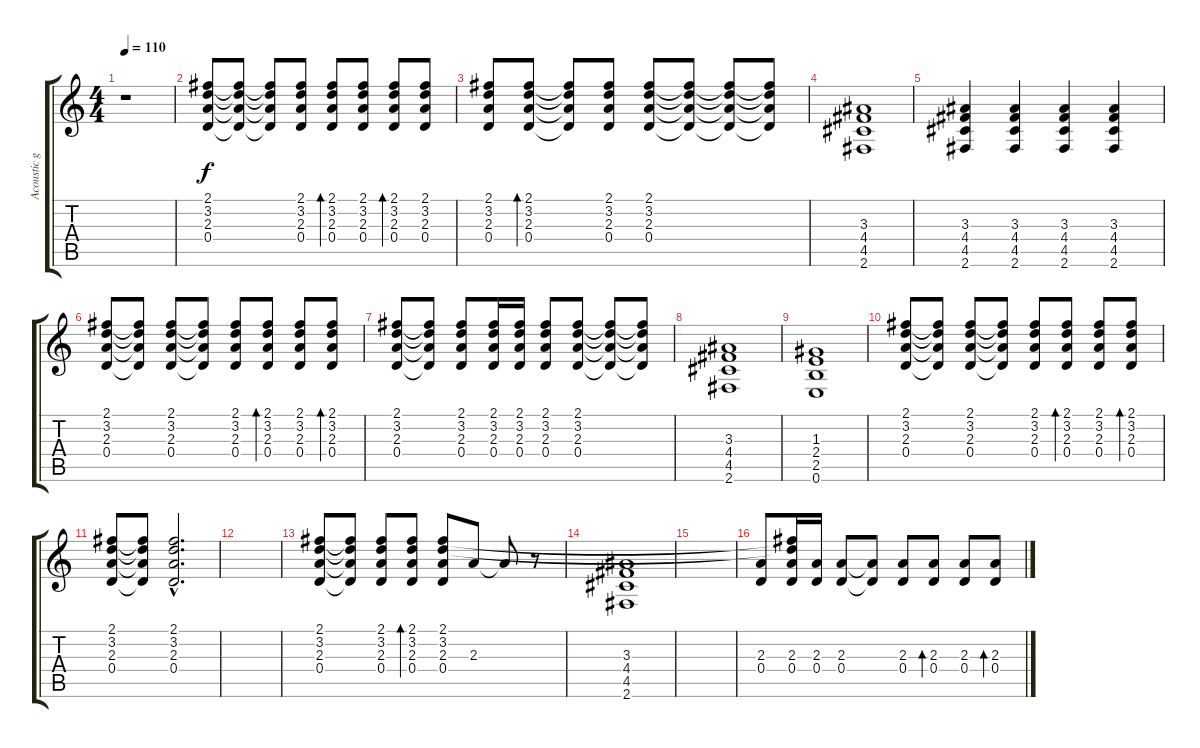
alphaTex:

\track ("Acoustic guitar" "Acoustic g") {instrument acousticguitarsteel}
\staff {score tabs}
\tuning (E4 B3 G3 D3 A2 E2) {hide}
\ts (4 4)
\tempo 110
\clef g2
\ks c
r.1{dy f instrument acousticguitarsteel} |
(2.1 3.2 2.3 0.4).8 (2.1{t} 3.2{t} 2.3{t} 0.4{t}).8 (2.1{t} 3.2{t} 2.3{t} 0.4{t}).8 (2.1 3.2 2.3 0.4).8 (2.1 3.2 2.3 0.4).8{bd 240} (2.1 3.2 2.3 0.4).8 (2.1 3.2 2.3 0.4).8{bd 240} (2.1 3.2 2.3 0.4).8 |
(2.1 3.2 2.3 0.4).8 (2.1 3.2 2.3 0.4).8{bd 240} (2.1{t} 3.2{t} 2.3{t} 0.4{t}).8 (2.1 3.2 2.3 0.4).8 (2.1 3.2 2.3 0.4).8 (2.1{t} 3.2{t} 2.3{t} 0.4{t}).8 (2.1{t} 3.2{t} 2.3{t} 0.4{t}).8 (2.1{t} 3.2{t} 2.3{t} 0.4{t}).8 |
(3.3 4.4 4.5 2.6).1 |
(3.3 4.4 4.5 2.6).4 (3.3 4.4 4.5 2.6).4 (3.3 4.4 4.5 2.6).4 (3.3 4.4 4.5 2.6).4 |
(2.1 3.2 2.3 0.4).8 (2.1{t} 3.2{t} 2.3{t} 0.4{t}).8 (2.1 3.2 2.3 0.4).8 (2.1{t} 3.2{t} 2.3{t} 0.4{t}).8 (2.1 3.2 2.3 0.4).8 (2.1 3.2 2.3 0.4).8{bd 240} (2.1 3.2 2.3 0.4).8 (2.1 3.2 2.3 0.4).8{bd 240} |
(2.1 3.2 2.3 0.4).8 (2.1{t} 3.2{t} 2.3{t} 0.4{t}).8 (2.1 3.2 2.3 0.4).8 (2.1 3.2 2.3 0.4).16 (2.1 3.2 2.3 0.4).16 (2.1 3.2 2.3 0.4).8 (2.1 3.2 2.3 0.4).8 (2.1{t} 3.2{t} 2.3{t} 0.4{t}).8 (2.1{t} 3.2{t} 2.3{t} 0.4{t}).8 |
(3.3 4.4 4.5 2.6).1 |
(1.3 2.4 2.5 0.6).1 |
(2.1 3.2 2.3 0.4).8 (2.1{t} 3.2{t} 2.3{t} 0.4{t}).8 (2.1 3.2 2.3 0.4).8 (2.1{t} 3.2{t} 2.3{t} 0.4{t}).8 (2.1 3.2 2.3 0.4).8 (2.1 3.2 2.3 0.4).8{bd 240} (2.1 3.2 2.3 0.4).8 (2.1 3.2 2.3 0.4).8{bd 240} |
(2.1 3.2 2.3 0.4).8 (2.1{t} 3.2{t} 2.3{t} 0.4{t}).8 (2.1{hac} 3.2{hac} 2.3{hac} 0.4{hac}).2{d} |
|
(2.1 3.2 2.3 0.4).8 (2.1{t} 3.2{t} 2.3{t} 0.4{t}).8 (2.1 3.2 2.3 0.4).8 (2.1 3.2 2.3 0.4).8{bd 240} (2.1 3.2 2.3 0.4).8 2.3.8 2.3{t}.8 r.8 |
(3.3 4.4 4.5 2.6).1 |
|
(2.3 0.4).8 (2.1{t} 3.2{t} 2.3 0.4).16 (2.3 0.4).16 (2.3 0.4).8 (2.3{t} 0.4{t}).8 (2.3 0.4).8 (2.3 0.4).8{bd 240} (2.3 0.4).8 (2.3 0.4).8{bd 240}
